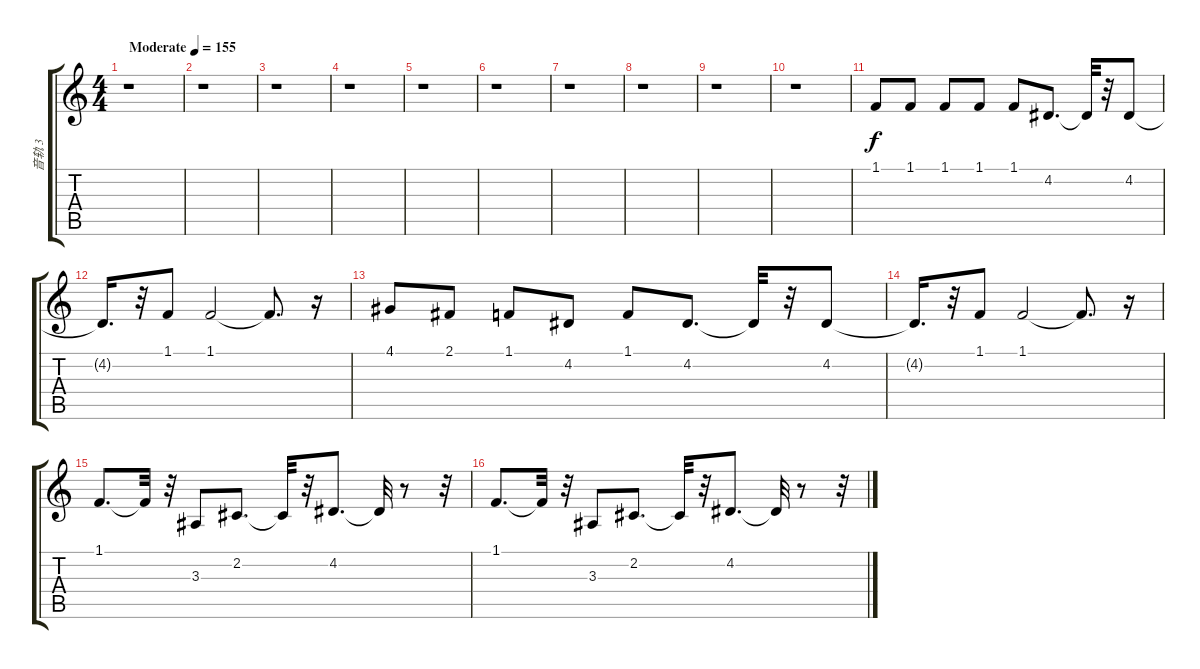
\track ("音轨 3" "音轨 3") {instrument musicbox}
\staff {score tabs}
\tuning (E4 B3 G3 D3 A2 E2) {hide}
\ts (4 4)
\tempo (155 "Moderate")
\clef g2
\ks c
r.1{dy f instrument musicbox} |
r.1 |
r.1 |
r.1 |
r.1 |
r.1 |
r.1 |
r.1 |
r.1 |
r.1 |
1.1.8{instrument musicbox} 1.1.8 1.1.8 1.1.8 1.1.8 4.2.8{d} 4.2{t}.32 r.32 4.2.8 |
4.2{t}.16{d} r.32 1.1.8 1.1.2 1.1{t}.8{d} r.16 |
4.1.8 2.1.8 1.1.8 4.2.8 1.1.8 4.2.8{d} 4.2{t}.32 r.32 4.2.8 |
4.2{t}.16{d} r.32 1.1.8 1.1.2 1.1{t}.8{d} r.16 |
1.1.8{d} 1.1{t}.32 r.32 3.3.8 2.2.8{d} 2.2{t}.32 r.32 4.2.8{d} 4.2{t}.32 r.8 r.32 |
1.1.8{d} 1.1{t}.32 r.32 3.3.8 2.2.8{d} 2.2{t}.32 r.32 4.2.8{d} 4.2{t}.32 r.8 r.32
